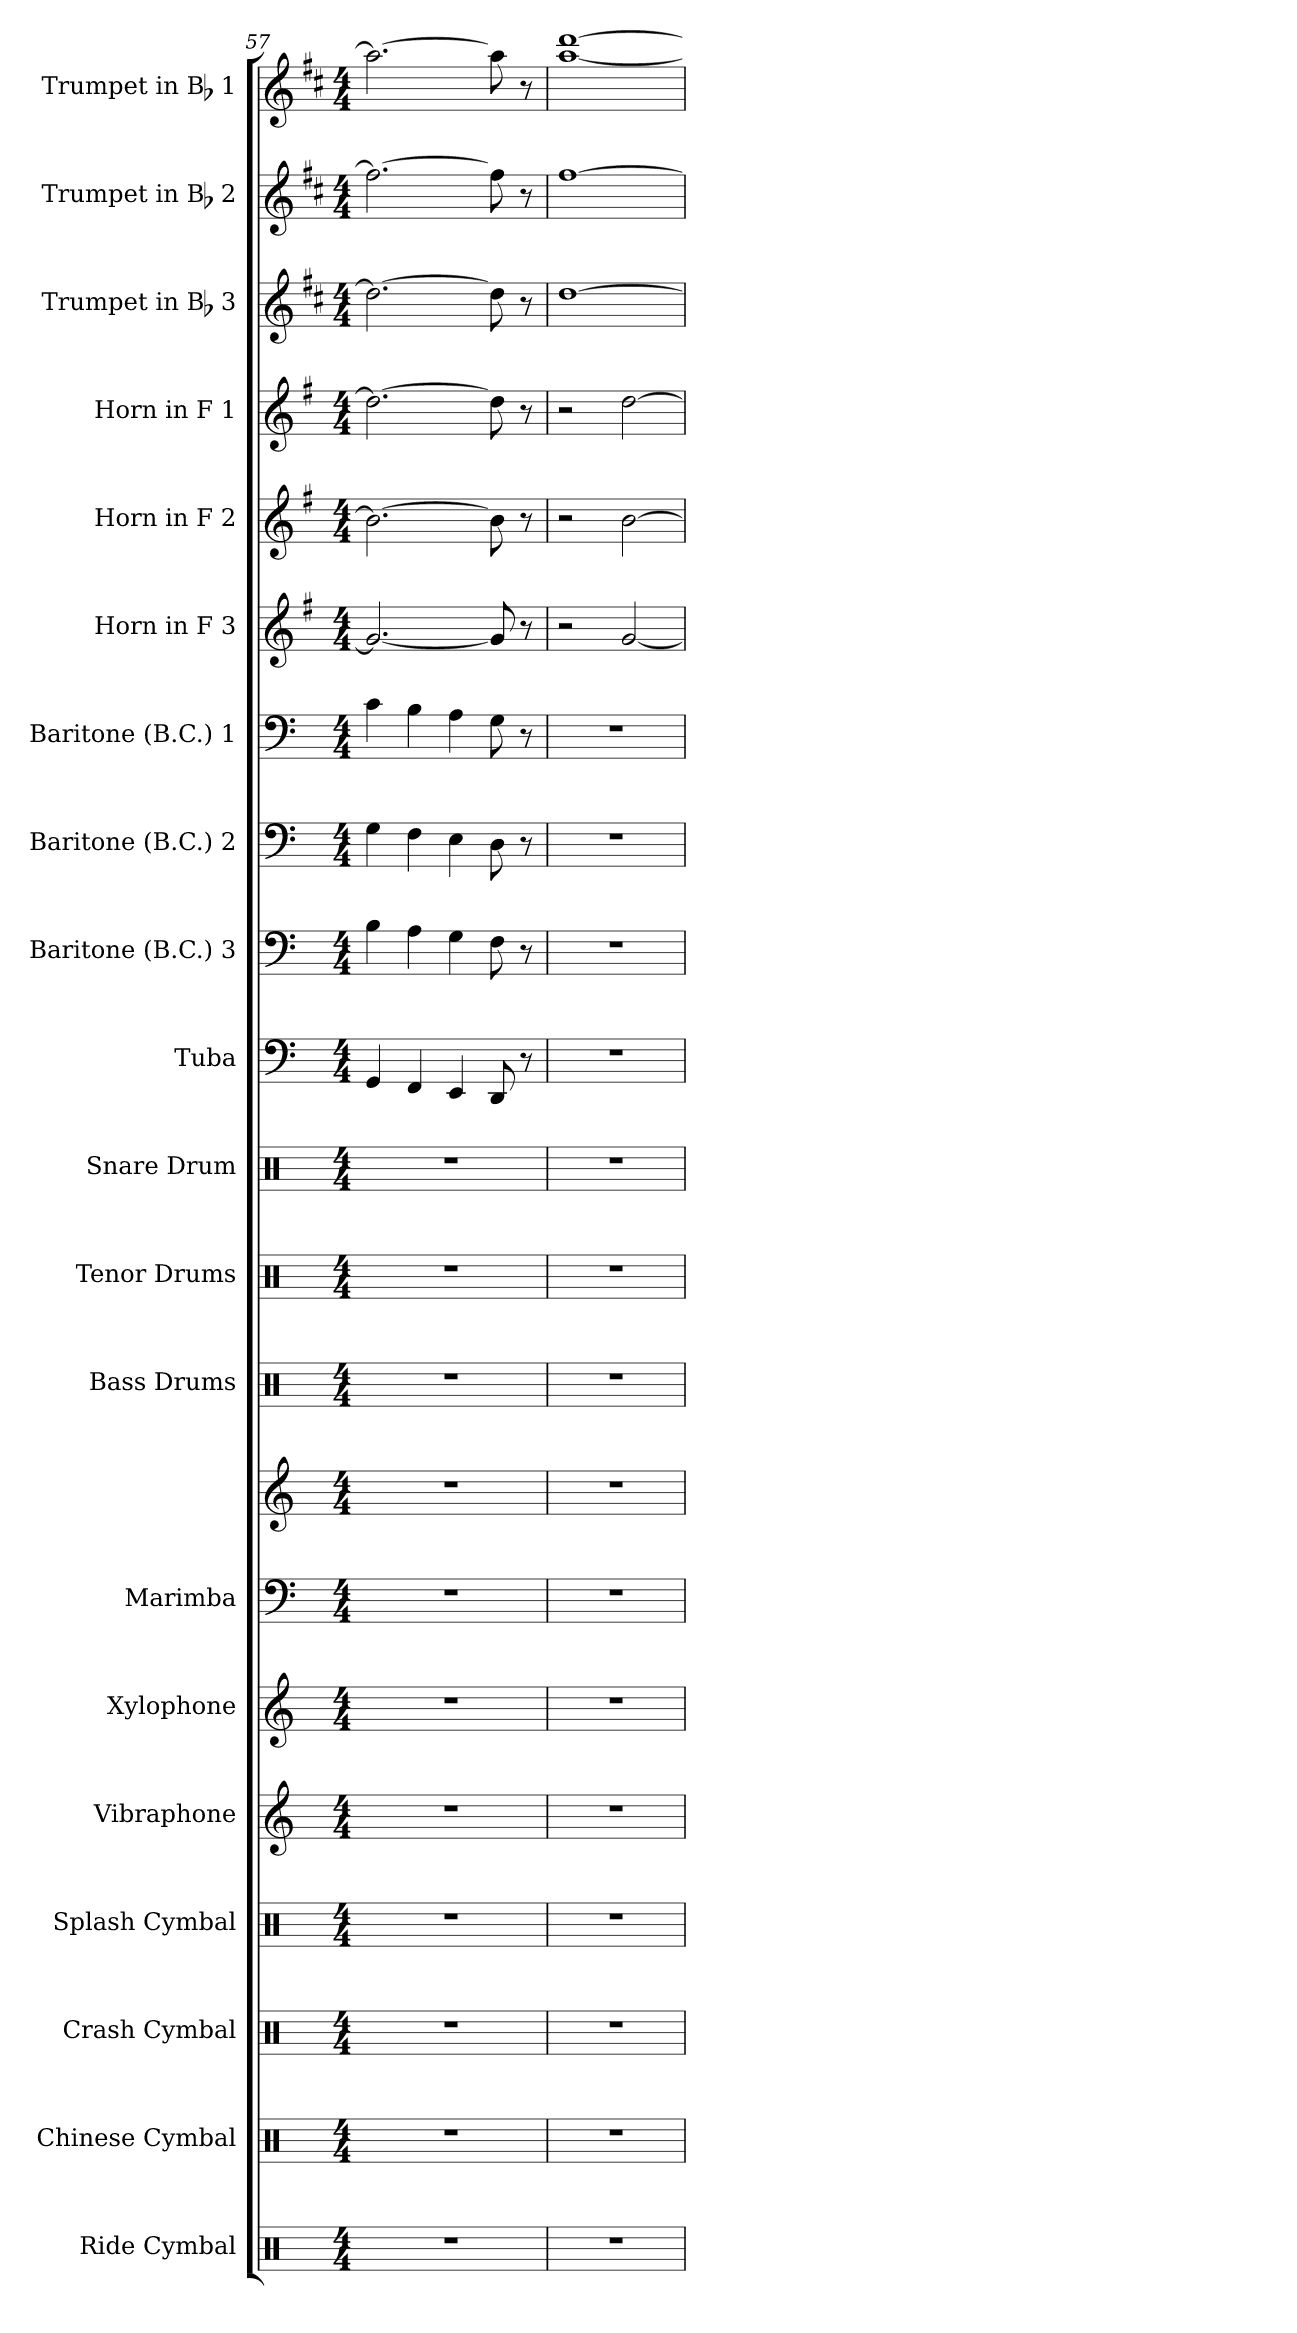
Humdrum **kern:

**kern	**kern	**kern	**kern	**kern	**kern	**kern	**kern	**kern	**kern	**kern	**kern	**kern	**kern	**kern	**kern	**kern	**kern	**kern	**kern	**kern
*part20	*part19	*part18	*part17	*part16	*part15	*part14	*part14	*part13	*part12	*part11	*part10	*part9	*part8	*part7	*part6	*part5	*part4	*part3	*part2	*part1
*staff21	*staff20	*staff19	*staff18	*staff17	*staff16	*staff15	*staff14	*staff13	*staff12	*staff11	*staff10	*staff9	*staff8	*staff7	*staff6	*staff5	*staff4	*staff3	*staff2	*staff1
*I"Ride Cymbal	*I"Chinese Cymbal	*I"Crash Cymbal	*I"Splash Cymbal	*I"Vibraphone	*I"Xylophone	*I"Marimba	*	*I"Bass Drums	*I"Tenor Drums	*I"Snare Drum	*I"Tuba	*I"Baritone (B.C.) 3	*I"Baritone (B.C.) 2	*I"Baritone (B.C.) 1	*I"Horn in F 3	*I"Horn in F 2	*I"Horn in F 1	*I"Trumpet in Bb 3	*I"Trumpet in Bb 2	*I"Trumpet in Bb 1
*I'R. Cym.	*I'Ch. Cym.	*I'Cr. Cym.	*I'Sp. Cym.	*I'Vib.	*I'Xyl.	*I'Mrm.	*	*I'BD	*I'TD	*I'SD	*I'Tuba	*I'Bar. 3	*I'Bar. 2	*I'Bar. 1	*I'Hn. 3	*I'Hn. 2	*I'Hn. 1	*	*	*
!!LO:PB:g=z
*clefX	*clefX	*clefX	*clefX	*clefG2	*clefG2	*clefF4	*clefG2	*clefX	*clefX	*clefX	*clefF4	*clefF4	*clefF4	*clefF4	*clefG2	*clefG2	*clefG2	*clefG2	*clefG2	*clefG2
*	*	*	*	*	*ITrd-7c-12	*	*	*	*	*	*	*	*	*	*ITrd4c7	*ITrd4c7	*ITrd4c7	*ITrd1c2	*ITrd1c2	*ITrd1c2
*k[]	*k[]	*k[]	*k[]	*k[]	*k[]	*k[]	*k[]	*k[]	*k[]	*k[]	*k[]	*k[]	*k[]	*k[]	*k[]	*k[]	*k[]	*k[]	*k[]	*k[]
*M4/4	*M4/4	*M4/4	*M4/4	*M4/4	*M4/4	*M4/4	*M4/4	*M4/4	*M4/4	*M4/4	*M4/4	*M4/4	*M4/4	*M4/4	*M4/4	*M4/4	*M4/4	*M4/4	*M4/4	*M4/4
=57	=57	=57	=57	=57	=57	=57	=57	=57	=57	=57	=57	=57	=57	=57	=57	=57	=57	=57	=57	=57
1r	1r	1r	1r	1r	1r	1r	1r	1r	1r	1r	4GG/	4B\	4G\	4c\	2.c/_	2.e\_	2.g\_	2.cc\_	2.ee\_	2.gg\_
.	.	.	.	.	.	.	.	.	.	.	4FF/	4A\	4F\	4B\	.	.	.	.	.	.
.	.	.	.	.	.	.	.	.	.	.	4EE/	4G\	4E\	4A\	.	.	.	.	.	.
.	.	.	.	.	.	.	.	.	.	.	8DD/	8F\	8D\	8G\	8c/]	8e\]	8g\]	8cc\]	8ee\]	8gg\]
.	.	.	.	.	.	.	.	.	.	.	8r	8r	8r	8r	8r	8r	8r	8r	8r	8r
=58	=58	=58	=58	=58	=58	=58	=58	=58	=58	=58	=58	=58	=58	=58	=58	=58	=58	=58	=58	=58
1r	1r	1r	1r	1r	1r	1r	1r	1r	1r	1r	1r	1r	1r	1r	2r	2r	2r	[1cc	[1ee	[1gg [1ccc
.	.	.	.	.	.	.	.	.	.	.	.	.	.	.	[2c/	[2e\	[2g\	.	.	.
=	=	=	=	=	=	=	=	=	=	=	=	=	=	=	=	=	=	=	=	=
*-	*-	*-	*-	*-	*-	*-	*-	*-	*-	*-	*-	*-	*-	*-	*-	*-	*-	*-	*-	*-
